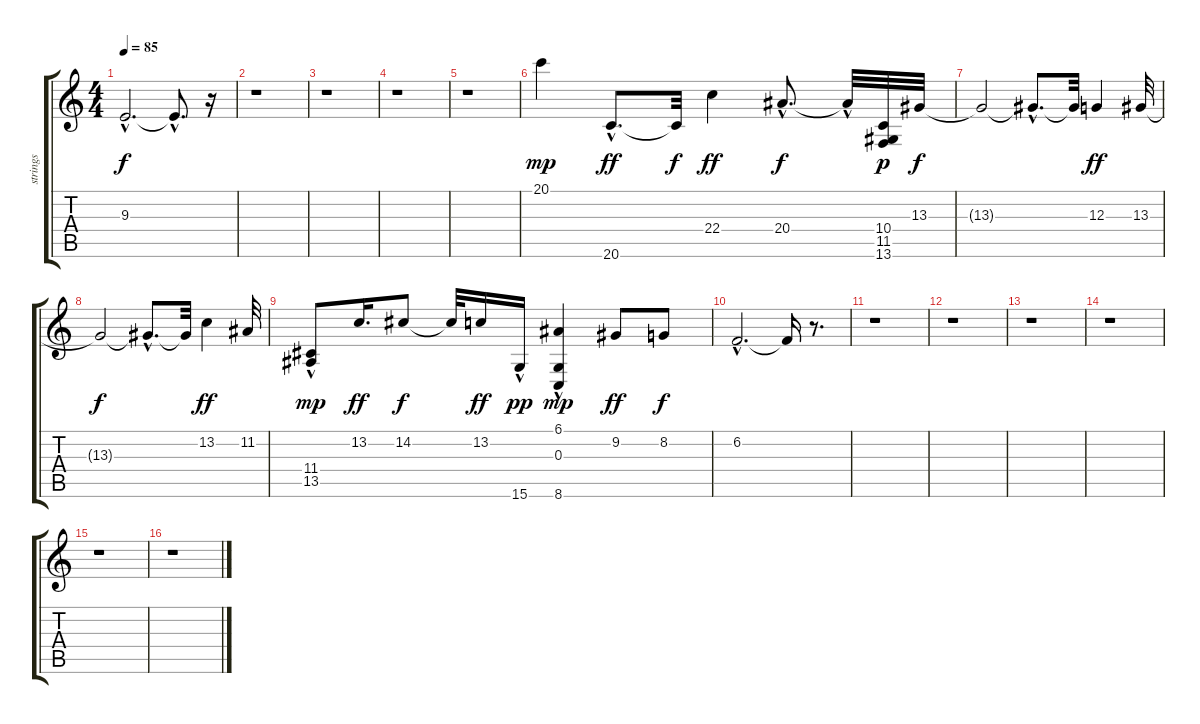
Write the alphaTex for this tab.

\track ("strings" "strings") {instrument acousticgrandpiano}
\staff {score tabs}
\tuning (E4 B3 G3 D3 A2 E2) {hide}
\ts (4 4)
\tempo 85
\clef g2
\ks c
9.3{hac t}.2{d dy f} 9.3{hac t}.8{d} r.16 |
r.1 |
r.1 |
r.1 |
r.1 |
20.1.4{dy mp} 20.6{hac}.8{d dy ff} 20.6{t}.32{dy f} 22.4.4{dy ff} 20.4{hac}.8{d dy f} 20.4{hac t}.32 (10.4 11.5 13.6).32{dy p} 13.3.32{dy f} |
13.3{t}.2 13.3{hac t}.8{d} 13.3{t}.32 12.3.4{dy ff} 13.3.32 |
13.3{t}.2{dy f} 13.3{hac t}.8{d} 13.3{t}.32 13.2.4{dy ff} 11.2.32 |
(11.4{hac} 13.5{hac}).8{dy mp} 13.2.16{d dy ff} 14.2.8{dy f} 14.2{t}.32 13.2.16{dy ff} 15.6{hac}.16{dy pp} (6.1 0.3{hac} 8.6{hac}).4{dy mp} 9.2.8{dy ff} 8.2.8{dy f} |
6.2{hac}.2{d} 6.2{t}.16 r.8{d} |
r.1 |
r.1 |
r.1 |
r.1 |
r.1 |
r.1
